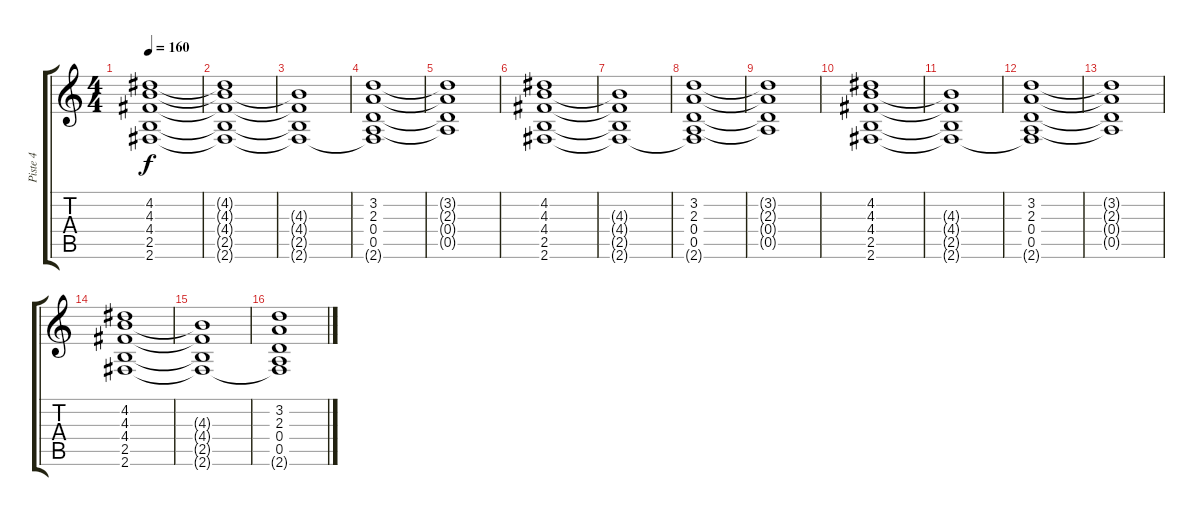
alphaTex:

\track ("Piste 4" "Piste 4") {instrument overdrivenguitar}
\staff {score tabs}
\tuning (E4 B3 G3 D3 A2 E2) {hide}
\ts (4 4)
\tempo 160
\clef g2
\ks c
(4.2 4.3 4.4 2.5 2.6).1{dy f volume 10 instrument overdrivenguitar} |
(4.2{t} 4.3{t} 4.4{t} 2.5{t} 2.6{t}).1 |
(4.3{t} 4.4{t} 2.5{t} 2.6{t}).1 |
(3.2 2.3 0.4 0.5 2.6{t}).1 |
(3.2{t} 2.3{t} 0.4{t} 0.5{t}).1 |
(4.2 4.3 4.4 2.5 2.6).1 |
(4.3{t} 4.4{t} 2.5{t} 2.6{t}).1 |
(3.2 2.3 0.4 0.5 2.6{t}).1 |
(3.2{t} 2.3{t} 0.4{t} 0.5{t}).1 |
(4.2 4.3 4.4 2.5 2.6).1 |
(4.3{t} 4.4{t} 2.5{t} 2.6{t}).1 |
(3.2 2.3 0.4 0.5 2.6{t}).1 |
(3.2{t} 2.3{t} 0.4{t} 0.5{t}).1 |
(4.2 4.3 4.4 2.5 2.6).1 |
(4.3{t} 4.4{t} 2.5{t} 2.6{t}).1 |
(3.2 2.3 0.4 0.5 2.6{t}).1
